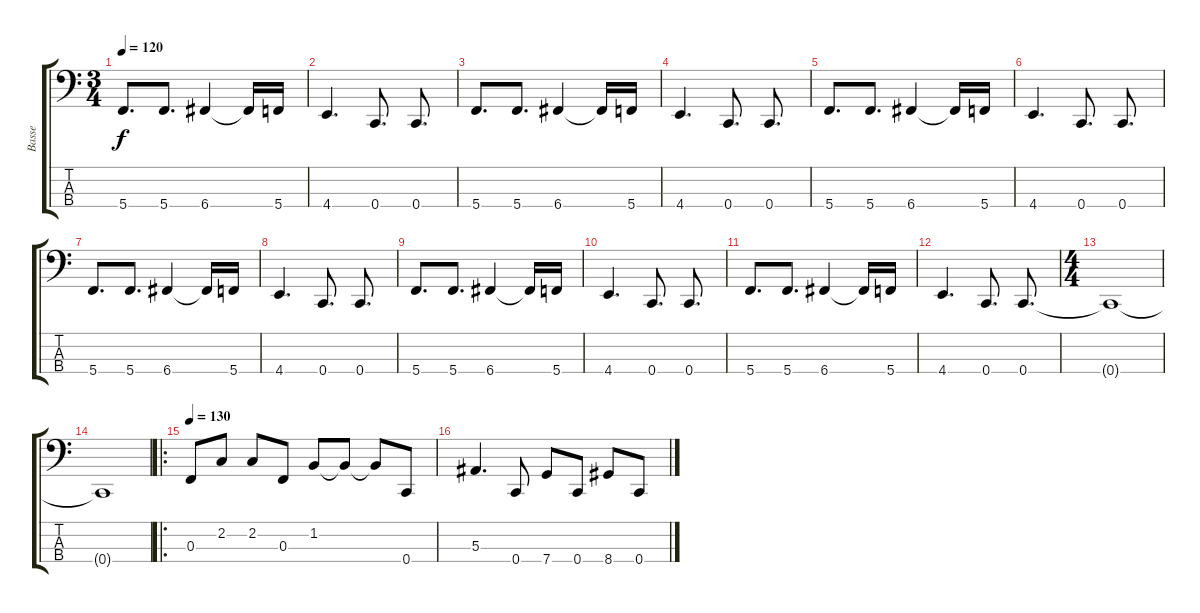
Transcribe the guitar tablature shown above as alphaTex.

\track ("Basse" "Basse") {instrument electricbassfinger}
\staff {score tabs}
\tuning (Eb2 Bb1 F1 C1) {hide}
\ts (3 4)
\tempo 120
\clef f4
\ks c
5.4.8{d dy f} 5.4.8{d} 6.4.4 6.4{t}.16 5.4.16 |
4.4.4{d} 0.4.8{d} 0.4.8{d} |
5.4.8{d} 5.4.8{d} 6.4.4 6.4{t}.16 5.4.16 |
4.4.4{d} 0.4.8{d} 0.4.8{d} |
5.4.8{d} 5.4.8{d} 6.4.4 6.4{t}.16 5.4.16 |
4.4.4{d} 0.4.8{d} 0.4.8{d} |
5.4.8{d} 5.4.8{d} 6.4.4 6.4{t}.16 5.4.16 |
4.4.4{d} 0.4.8{d} 0.4.8{d} |
5.4.8{d} 5.4.8{d} 6.4.4 6.4{t}.16 5.4.16 |
4.4.4{d} 0.4.8{d} 0.4.8{d} |
5.4.8{d} 5.4.8{d} 6.4.4 6.4{t}.16 5.4.16 |
4.4.4{d} 0.4.8{d} 0.4.8{d} |
\ts (4 4)
0.4{t}.1 |
0.4{t}.1 |
\ro
\tempo 130
0.3.8 2.2.8 2.2.8 0.3.8 1.2.8 1.2{t}.8 1.2{t}.8 0.4.8 |
5.3.4{d} 0.4.8 7.4.8 0.4.8 8.4.8 0.4.8
